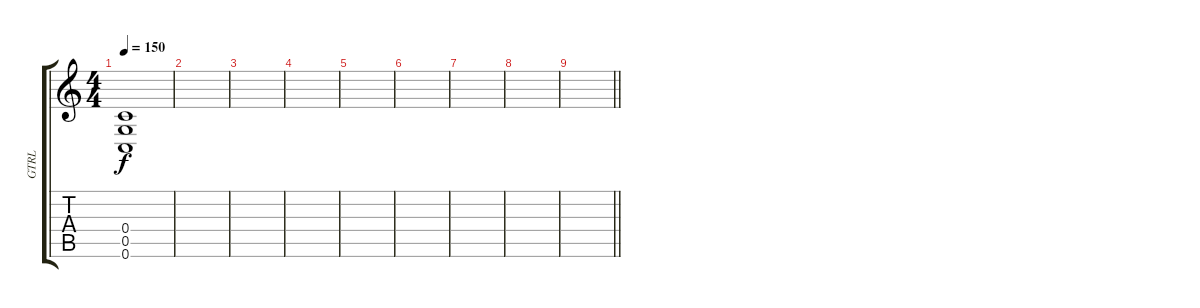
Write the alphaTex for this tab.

\track ("GTRL" "GTRL") {instrument distortionguitar}
\staff {score tabs}
\tuning (D4 A3 F3 C3 G2 C2) {hide}
\ts (4 4)
\tempo 150
\clef g2
\ks c
(0.4{t} 0.5{t} 0.6{t}).1{dy f} |
|
|
|
|
|
|
|
\barLineRight lightlight
